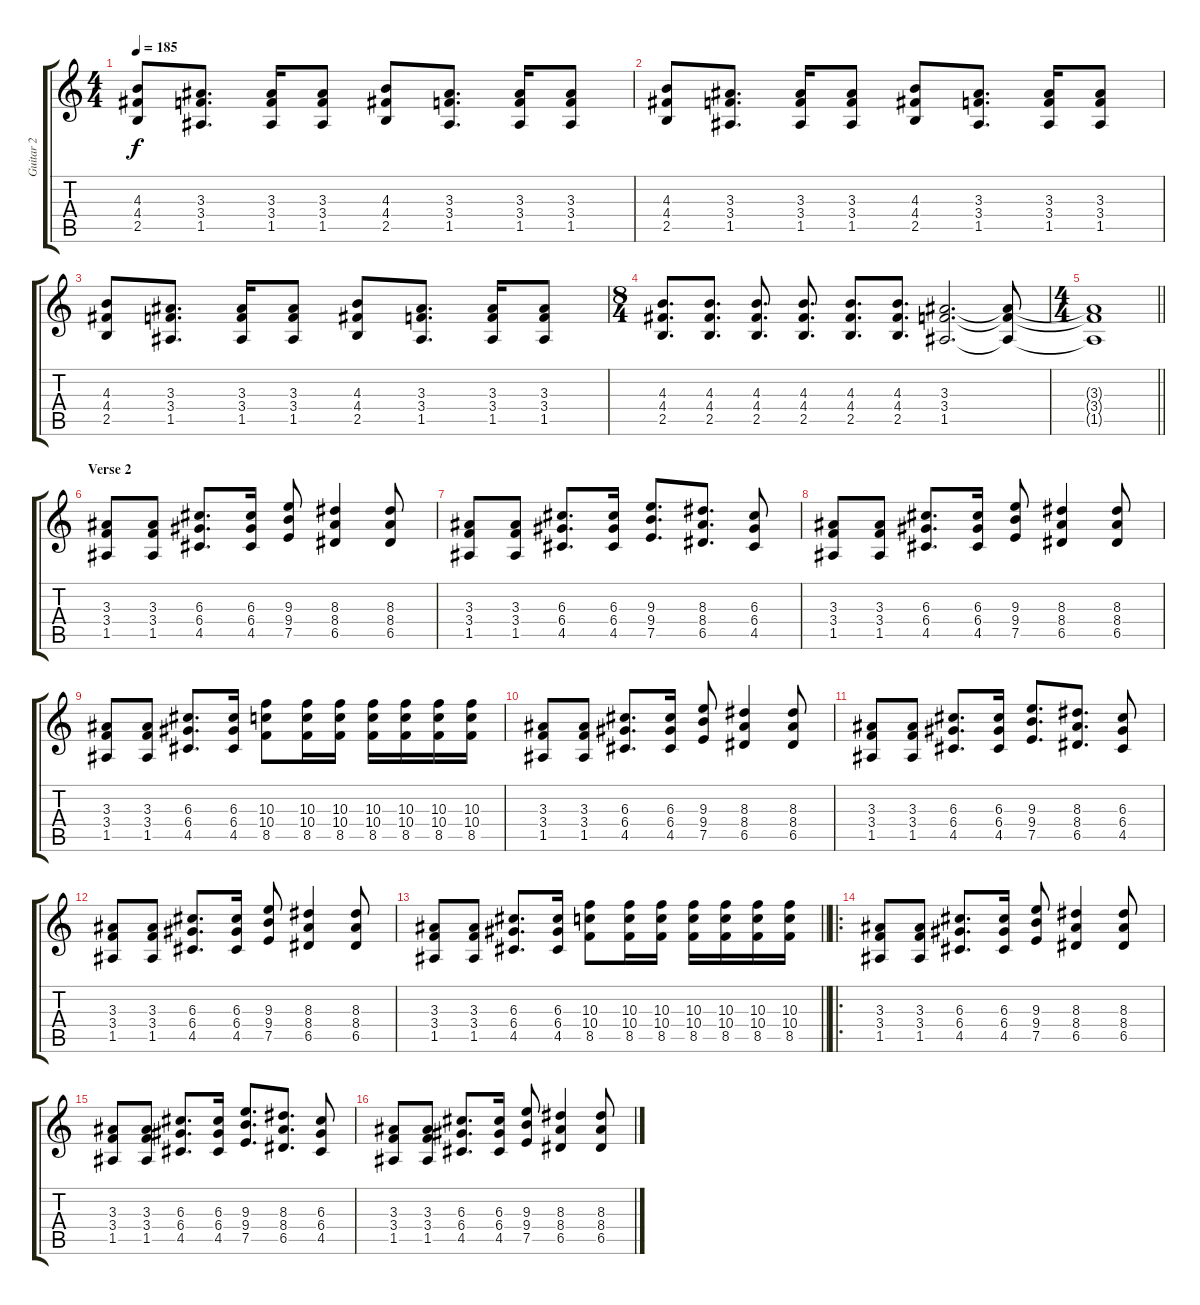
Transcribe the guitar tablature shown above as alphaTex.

\track ("Guitar 2" "Guitar 2") {instrument distortionguitar}
\staff {score tabs}
\tuning (E4 B3 G3 D3 A2 E2) {hide}
\ts (4 4)
\tempo 185
\clef g2
\ks c
(4.3 4.4 2.5).8{dy f} (3.3 3.4 1.5).8{d} (3.3 3.4 1.5).16 (3.3 3.4 1.5).8 (4.3 4.4 2.5).8 (3.3 3.4 1.5).8{d} (3.3 3.4 1.5).16 (3.3 3.4 1.5).8 |
(4.3 4.4 2.5).8 (3.3 3.4 1.5).8{d} (3.3 3.4 1.5).16 (3.3 3.4 1.5).8 (4.3 4.4 2.5).8 (3.3 3.4 1.5).8{d} (3.3 3.4 1.5).16 (3.3 3.4 1.5).8 |
(4.3 4.4 2.5).8 (3.3 3.4 1.5).8{d} (3.3 3.4 1.5).16 (3.3 3.4 1.5).8 (4.3 4.4 2.5).8 (3.3 3.4 1.5).8{d} (3.3 3.4 1.5).16 (3.3 3.4 1.5).8 |
\ts (8 4)
(4.3 4.4 2.5).8{d} (4.3 4.4 2.5).8{d} (4.3 4.4 2.5).8{d} (4.3 4.4 2.5).8{d} (4.3 4.4 2.5).8{d} (4.3 4.4 2.5).8{d} (3.3 3.4 1.5).2{d} (3.3{t} 3.4{t} 1.5{t}).8 |
\ts (4 4)
\barLineRight lightlight
(3.3{t} 3.4{t} 1.5{t}).1 |
\section ("" "Verse 2")
(3.3 3.4 1.5).8 (3.3 3.4 1.5).8 (6.3 6.4 4.5).8{d} (6.3 6.4 4.5).16 (9.3 9.4 7.5).8 (8.3 8.4 6.5).4 (8.3 8.4 6.5).8 |
(3.3 3.4 1.5).8 (3.3 3.4 1.5).8 (6.3 6.4 4.5).8{d} (6.3 6.4 4.5).16 (9.3 9.4 7.5).8{d} (8.3 8.4 6.5).8{d} (6.3 6.4 4.5).8 |
(3.3 3.4 1.5).8 (3.3 3.4 1.5).8 (6.3 6.4 4.5).8{d} (6.3 6.4 4.5).16 (9.3 9.4 7.5).8 (8.3 8.4 6.5).4 (8.3 8.4 6.5).8 |
(3.3 3.4 1.5).8 (3.3 3.4 1.5).8 (6.3 6.4 4.5).8{d} (6.3 6.4 4.5).16 (10.3 10.4 8.5).8 (10.3 10.4 8.5).16 (10.3 10.4 8.5).16 (10.3 10.4 8.5).16 (10.3 10.4 8.5).16 (10.3 10.4 8.5).16 (10.3 10.4 8.5).16 |
(3.3 3.4 1.5).8 (3.3 3.4 1.5).8 (6.3 6.4 4.5).8{d} (6.3 6.4 4.5).16 (9.3 9.4 7.5).8 (8.3 8.4 6.5).4 (8.3 8.4 6.5).8 |
(3.3 3.4 1.5).8 (3.3 3.4 1.5).8 (6.3 6.4 4.5).8{d} (6.3 6.4 4.5).16 (9.3 9.4 7.5).8{d} (8.3 8.4 6.5).8{d} (6.3 6.4 4.5).8 |
(3.3 3.4 1.5).8 (3.3 3.4 1.5).8 (6.3 6.4 4.5).8{d} (6.3 6.4 4.5).16 (9.3 9.4 7.5).8 (8.3 8.4 6.5).4 (8.3 8.4 6.5).8 |
\barLineRight lightlight
(3.3 3.4 1.5).8 (3.3 3.4 1.5).8 (6.3 6.4 4.5).8{d} (6.3 6.4 4.5).16 (10.3 10.4 8.5).8 (10.3 10.4 8.5).16 (10.3 10.4 8.5).16 (10.3 10.4 8.5).16 (10.3 10.4 8.5).16 (10.3 10.4 8.5).16 (10.3 10.4 8.5).16 |
\ro
(3.3 3.4 1.5).8 (3.3 3.4 1.5).8 (6.3 6.4 4.5).8{d} (6.3 6.4 4.5).16 (9.3 9.4 7.5).8 (8.3 8.4 6.5).4 (8.3 8.4 6.5).8 |
(3.3 3.4 1.5).8 (3.3 3.4 1.5).8 (6.3 6.4 4.5).8{d} (6.3 6.4 4.5).16 (9.3 9.4 7.5).8{d} (8.3 8.4 6.5).8{d} (6.3 6.4 4.5).8 |
(3.3 3.4 1.5).8 (3.3 3.4 1.5).8 (6.3 6.4 4.5).8{d} (6.3 6.4 4.5).16 (9.3 9.4 7.5).8 (8.3 8.4 6.5).4 (8.3 8.4 6.5).8
